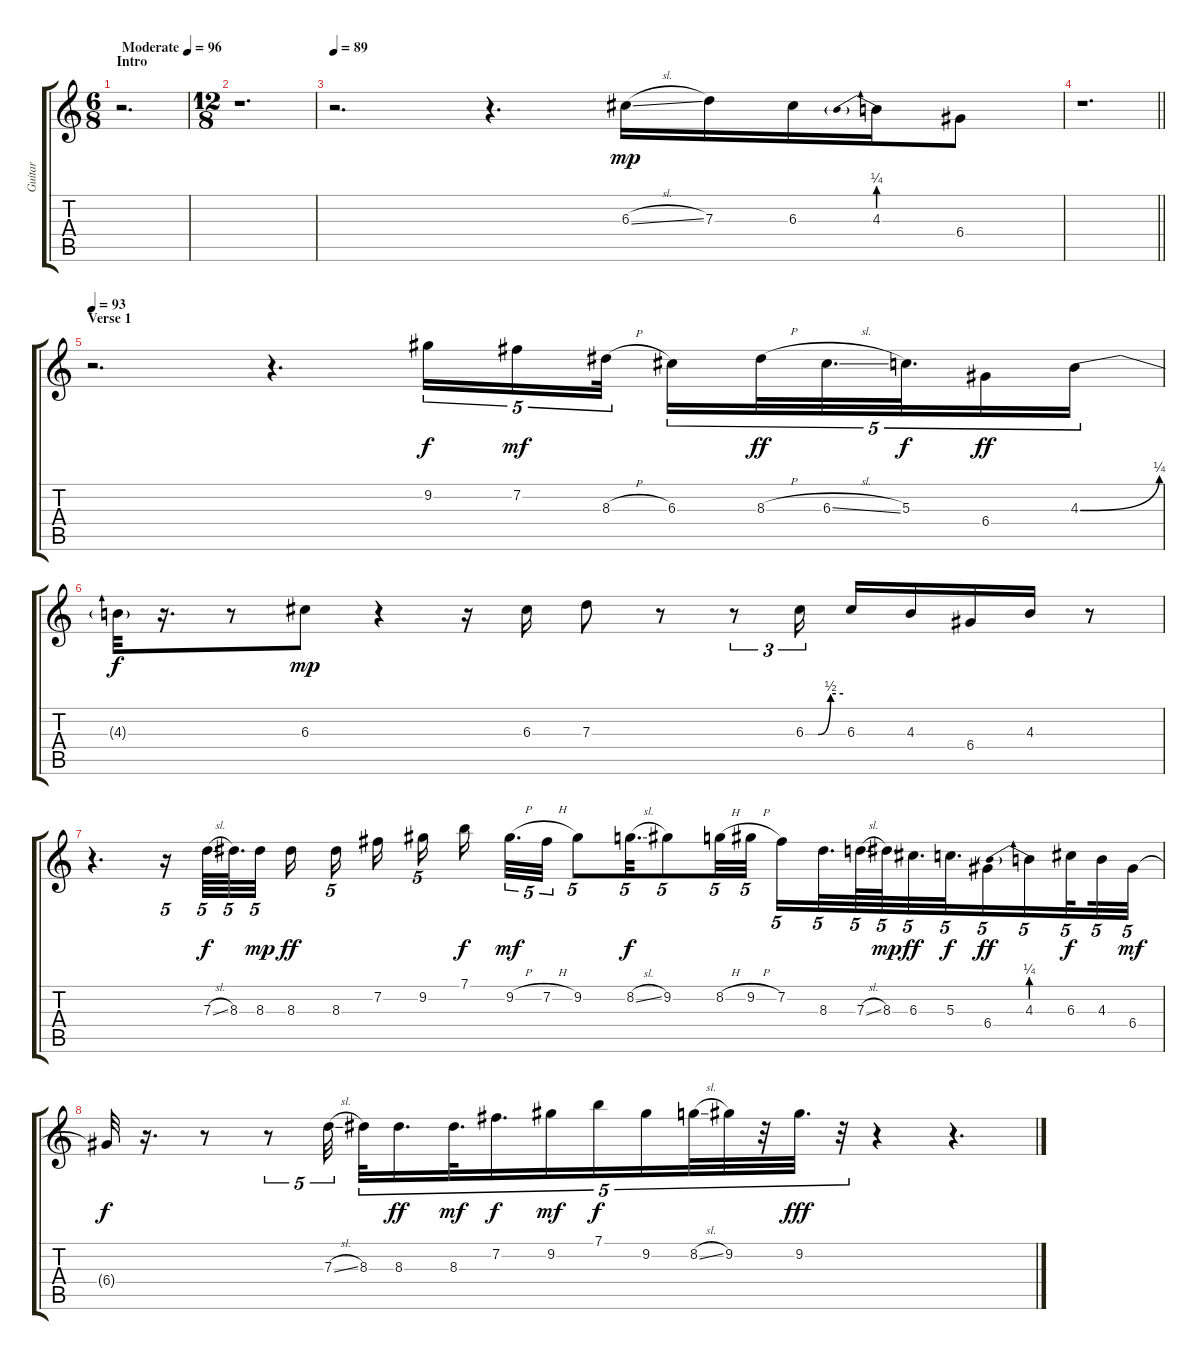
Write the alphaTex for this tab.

\track ("Guitar" "Guitar") {instrument distortionguitar}
\staff {score tabs}
\tuning (E4 B3 G3 D3 A2 E2) {hide}
\ts (6 8)
\section ("" "Intro")
\tempo (96 "Moderate")
\tempo 87
\tempo (96 "Moderate")
\clef g2
\ks c
r.2{d dy mp instrument distortionguitar} |
\ts (12 8)
r.1{d} |
\tempo 89
r.2{d} r.4{d} 6.3{sl}.16 7.3.16 6.3.16 4.3{be (prebend 0 1 60 1)}.16 6.4.8 |
\barLineRight lightlight
r.1{d} |
\section ("" "Verse 1")
\tempo 93
r.2{d} r.4{d} 9.2.16{tu (5 4) dy f} 7.2.16{tu (5 4) dy mf} 8.3{h}.32{tu (5 4) beam splitsecondary} 6.3.16{tu (5 4)} 8.3{h}.32{tu (5 4) dy ff} 6.3{sl}.32{d tu (5 4)} 5.3.32{d tu (5 4) dy f} 6.4.16{tu (5 4) dy ff} 4.3{be (bend 0 0 60 1)}.16{tu (5 4)} |
4.3{t}.32{dy f} r.16{d} r.8 6.3.8{dy mp} r.4 r.16 6.3.16 7.3.8 r.8 r.8{tu (3 2)} 6.3{be (custom 0 0 20 0 40 2 60 2)}.16{tu (3 2)} 6.3.16 4.3.16 6.4.16 4.3.16 r.8 |
r.4{d} r.16{tu (5 4)} 7.3{sl}.64{d tu (5 4) dy f} 8.3.64{d tu (5 4)} 8.3.32{tu (5 4) dy mp beam splitsecondary} 8.3.16{dy ff beam splitsecondary} 8.3.16{tu (5 4) beam splitsecondary} 7.2.16{beam splitsecondary} 9.2.16{tu (5 4)} 7.1.16{dy f} 9.2{h}.32{d tu (5 4) dy mf} 7.2{h}.32{tu (5 4)} 9.2.8{tu (5 4)} 8.2{sl}.32{d tu (5 4) dy f} 9.2.8{tu (5 4)} 8.2{h}.32{tu (5 4)} 9.2{h}.32{tu (5 4)} 7.2.16{tu (5 4)} 8.3.32{d tu (5 4)} 7.3{sl}.64{d tu (5 4)} 8.3.64{d tu (5 4) dy mp} 6.3.32{d tu (5 4) dy ff} 5.3.32{d tu (5 4) dy f} 6.4.16{tu (5 4) dy ff} 4.3{be (prebend 0 1 60 1)}.16{tu (5 4)} 6.3.32{tu (5 4) dy f beam splitsecondary} 4.3.32{tu (5 4)} 6.4.32{tu (5 4) dy mf} |
6.4{t}.32{dy f} r.16{d} r.8 r.8{tu (5 4)} 7.3{sl}.32{tu (5 4)} 8.3.32{tu (5 4)} 8.3.16{d tu (5 4) dy ff} 8.3.32{d tu (5 4) dy mf} 7.2.16{d tu (5 4) dy f} 9.2.16{tu (5 4) dy mf} 7.1.16{tu (5 4) dy f} 9.2.16{tu (5 4)} 8.2{sl}.32{tu (5 4)} 9.2.32{tu (5 4)} r.32{tu (5 4)} 9.2.32{d tu (5 4) dy fff} r.32{tu (5 4)} r.4 r.4{d}
